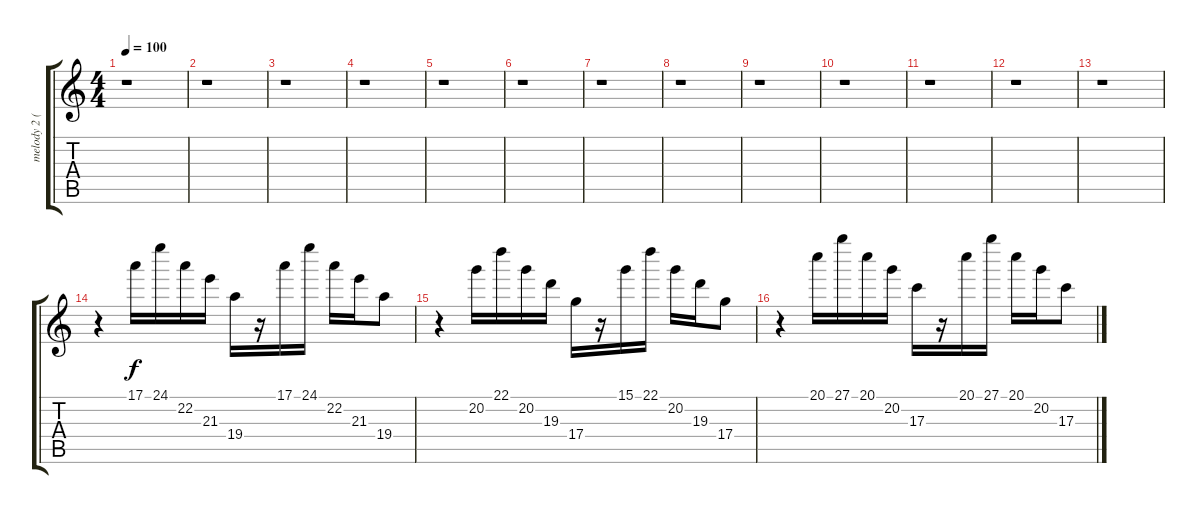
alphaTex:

\track ("melody 2 (2)" "melody 2 (") {instrument fretlessbass}
\staff {score tabs}
\tuning (E4 B3 G3 D3 A2 E2) {hide}
\ts (4 4)
\tempo 100
\clef g2
\ks c
r.1{dy f} |
r.1 |
r.1 |
r.1 |
r.1 |
r.1 |
r.1 |
r.1 |
r.1 |
r.1 |
r.1 |
r.1 |
r.1 |
r.4 17.1.16 24.1.16 22.2.16 21.3.16 19.4.16 r.16 17.1.16 24.1.16 22.2.16 21.3.16 19.4.8 |
r.4 20.2.16 22.1.16 20.2.16 19.3.16 17.4.16 r.16 15.1.16 22.1.16 20.2.16 19.3.16 17.4.8 |
r.4 20.1.16 27.1.16 20.1.16 20.2.16 17.3.16 r.16 20.1.16 27.1.16 20.1.16 20.2.16 17.3.8
